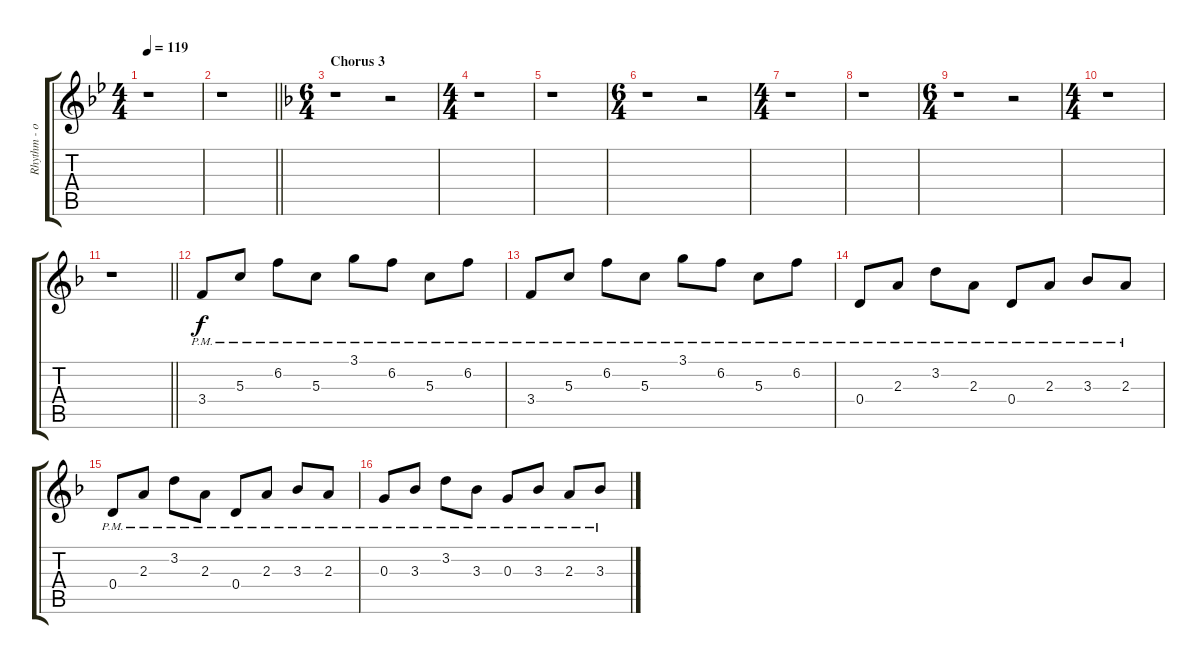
\track ("Rhythm - overdriven - left" "Rhythm - o") {instrument overdrivenguitar}
\staff {score tabs}
\tuning (E4 B3 G3 D3 A2 E2) {hide}
\ts (4 4)
\tempo 119
\clef g2
\ks bb
r.1{dy f} |
\barLineRight lightlight
r.1 |
\ts (6 4)
\section ("" "Chorus 3")
\ks f
r.1 r.2 |
\ts (4 4)
r.1 |
r.1 |
\ts (6 4)
r.1 r.2 |
\ts (4 4)
r.1 |
r.1 |
\ts (6 4)
r.1 r.2 |
\ts (4 4)
r.1 |
\barLineRight lightlight
r.1 |
\section ("" "")
3.4{pm}.8 5.3{pm}.8 6.2{pm}.8 5.3{pm}.8 3.1{pm}.8 6.2{pm}.8 5.3{pm}.8 6.2{pm}.8 |
3.4{pm}.8 5.3{pm}.8 6.2{pm}.8 5.3{pm}.8 3.1{pm}.8 6.2{pm}.8 5.3{pm}.8 6.2{pm}.8 |
0.4{pm}.8 2.3{pm}.8 3.2{pm}.8 2.3{pm}.8 0.4{pm}.8 2.3{pm}.8 3.3{pm}.8 2.3{pm}.8 |
0.4{pm}.8 2.3{pm}.8 3.2{pm}.8 2.3{pm}.8 0.4{pm}.8 2.3{pm}.8 3.3{pm}.8 2.3{pm}.8 |
0.3{pm}.8 3.3{pm}.8 3.2{pm}.8 3.3{pm}.8 0.3{pm}.8 3.3{pm}.8 2.3{pm}.8 3.3{pm}.8
